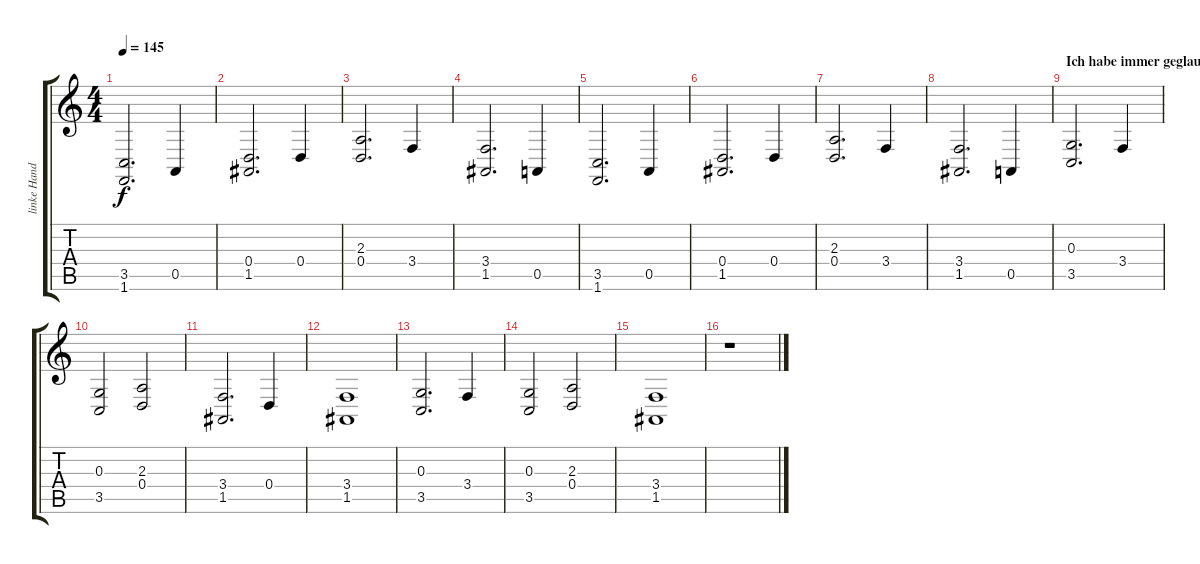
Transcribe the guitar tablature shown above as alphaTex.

\track ("linke Hand" "linke Hand") {instrument electricgrandpiano}
\staff {score tabs}
\tuning (E4 B3 G3 D3 A2 E2) {hide}
\ts (4 4)
\tempo 145
\clef g2
\ks c
(3.5 1.6).2{d dy f} 0.5.4 |
(0.4 1.5).2{d} 0.4.4 |
(2.3 0.4).2{d} 3.4.4 |
(3.4 1.5).2{d} 0.5.4 |
(3.5 1.6).2{d} 0.5.4 |
(0.4 1.5).2{d} 0.4.4 |
(2.3 0.4).2{d} 3.4.4 |
(3.4 1.5).2{d} 0.5.4 |
\section ("" "Ich habe immer geglaubt")
(0.3 3.5).2{d} 3.4.4 |
(0.3 3.5).2 (2.3 0.4).2 |
(3.4 1.5).2{d} 0.4.4 |
(3.4 1.5).1 |
(0.3 3.5).2{d} 3.4.4 |
(0.3 3.5).2 (2.3 0.4).2 |
(3.4 1.5).1 |
r.1
